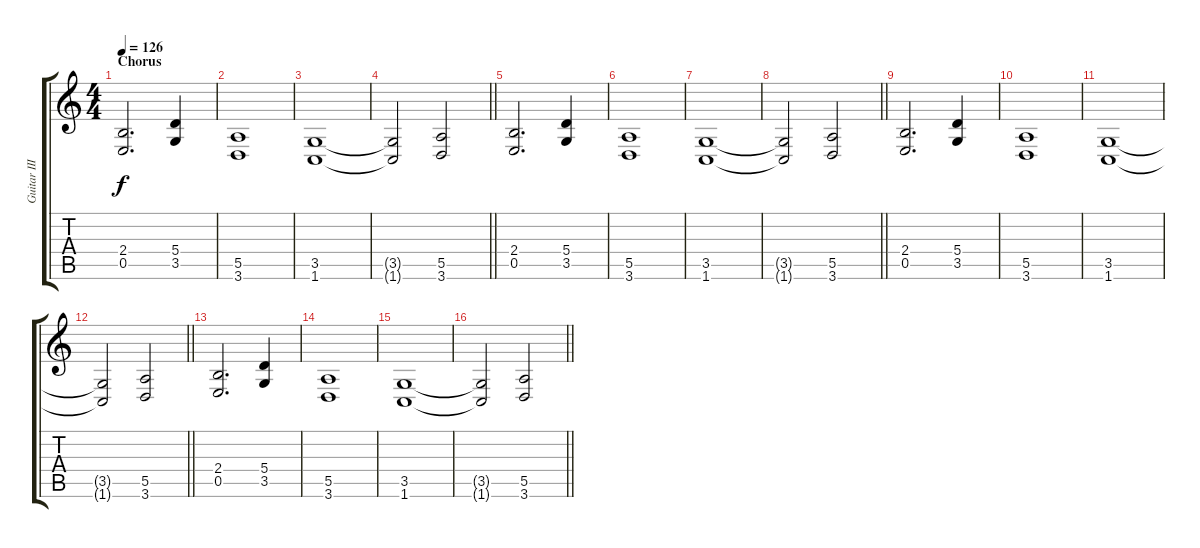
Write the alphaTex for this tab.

\track ("Guitar III" "Guitar III") {instrument distortionguitar}
\staff {score tabs}
\tuning (B3 Gb3 D3 A2 E2 B1) {hide}
\ts (4 4)
\section ("" "Chorus")
\tempo 126
\clef g2
\ks c
(2.4 0.5).2{d dy f} (5.4 3.5).4 |
(5.5 3.6).1 |
(3.5 1.6).1 |
\barLineRight lightlight
(3.5{t} 1.6{t}).2 (5.5 3.6).2 |
\section ("" "")
(2.4 0.5).2{d} (5.4 3.5).4 |
(5.5 3.6).1 |
(3.5 1.6).1 |
\barLineRight lightlight
(3.5{t} 1.6{t}).2 (5.5 3.6).2 |
\section ("" "")
(2.4 0.5).2{d} (5.4 3.5).4 |
(5.5 3.6).1 |
(3.5 1.6).1 |
\barLineRight lightlight
(3.5{t} 1.6{t}).2 (5.5 3.6).2 |
\section ("" "")
(2.4 0.5).2{d} (5.4 3.5).4 |
(5.5 3.6).1 |
(3.5 1.6).1 |
\barLineRight lightlight
(3.5{t} 1.6{t}).2 (5.5 3.6).2
